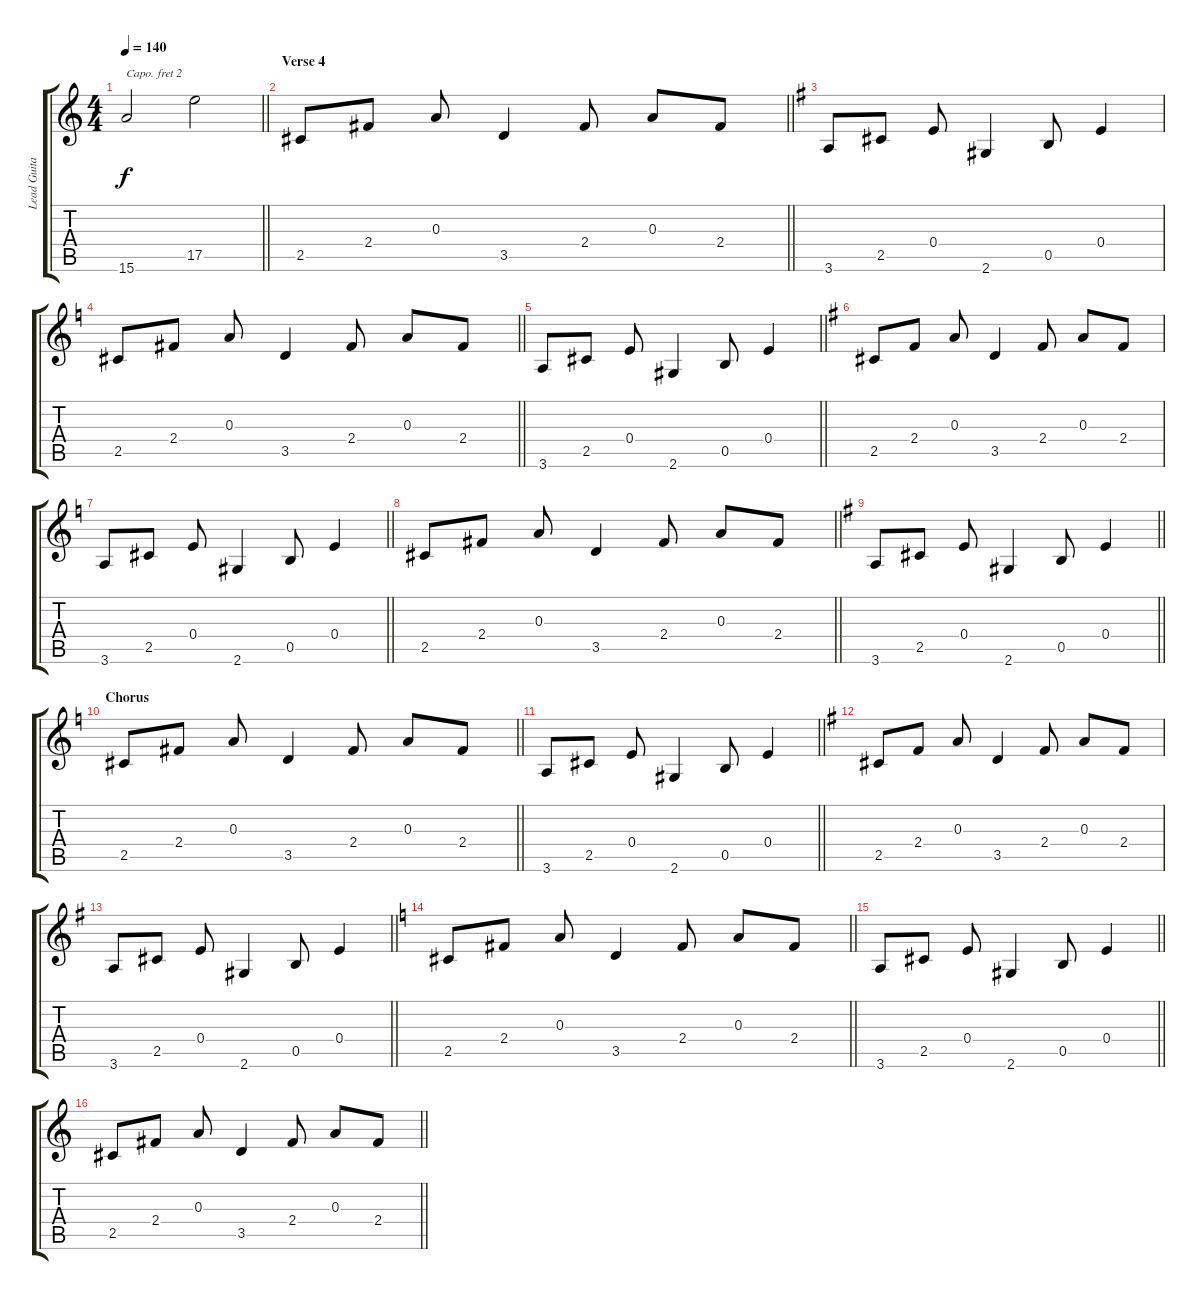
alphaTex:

\track ("Lead Guitar" "Lead Guita") {instrument distortionguitar}
\staff {score tabs}
\capo 2
\tuning (E4 B3 G3 D3 A2 E2) {hide}
\ts (4 4)
\tempo 140
\clef g2
\barLineRight lightlight
\ks c
15.6.2{dy f} 17.5.2 |
\section ("" "Verse 4")
\barLineRight lightlight
2.5.8{volume 16} 2.4.8 0.3.8 3.5.4 2.4.8 0.3.8 2.4.8 |
\ks g
3.6.8 2.5.8 0.4.8 2.6.4 0.5.8 0.4.4 |
\barLineRight lightlight
\ks c
2.5.8 2.4.8 0.3.8 3.5.4 2.4.8 0.3.8 2.4.8 |
\barLineRight lightlight
3.6.8 2.5.8 0.4.8 2.6.4 0.5.8 0.4.4 |
\ks g
2.5.8 2.4.8 0.3.8 3.5.4 2.4.8 0.3.8 2.4.8 |
\barLineRight lightlight
\ks c
3.6.8 2.5.8 0.4.8 2.6.4 0.5.8 0.4.4 |
\barLineRight lightlight
2.5.8 2.4.8 0.3.8 3.5.4 2.4.8 0.3.8 2.4.8 |
\barLineRight lightlight
\ks g
3.6.8 2.5.8 0.4.8 2.6.4 0.5.8 0.4.4 |
\section ("" "Chorus")
\barLineRight lightlight
\ks c
2.5.8 2.4.8 0.3.8 3.5.4 2.4.8 0.3.8 2.4.8 |
\barLineRight lightlight
3.6.8 2.5.8 0.4.8 2.6.4 0.5.8 0.4.4 |
\ks g
2.5.8 2.4.8 0.3.8 3.5.4 2.4.8 0.3.8 2.4.8 |
\barLineRight lightlight
3.6.8 2.5.8 0.4.8 2.6.4 0.5.8 0.4.4 |
\barLineRight lightlight
\ks c
2.5.8 2.4.8 0.3.8 3.5.4 2.4.8 0.3.8 2.4.8 |
\barLineRight lightlight
3.6.8 2.5.8 0.4.8 2.6.4 0.5.8 0.4.4 |
\barLineRight lightlight
2.5.8 2.4.8 0.3.8 3.5.4 2.4.8 0.3.8 2.4.8
